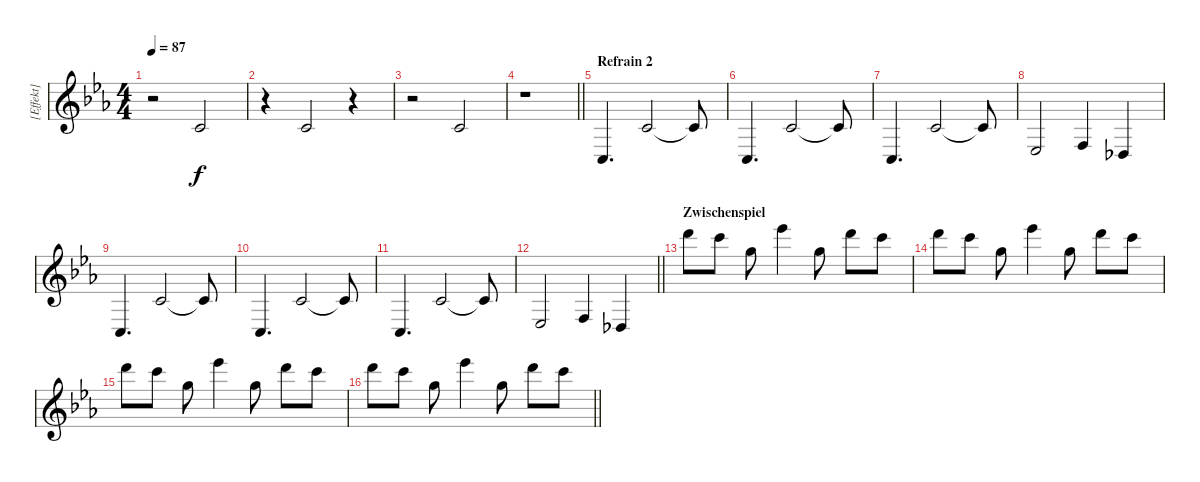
\track ("[Effekt]" "[Effekt]") {instrument synthstrings1}
\staff {score}
\tuning (E4 B3 G3 D3 A2 E2) {hide}
\ts (4 4)
\tempo 87
\clef g2
\ks cminor
r.2{dy f} 15.5.2{volume 6} |
r.4{volume 12} 15.5.2{volume 6} r.4 |
r.2{volume 12} 15.5.2{volume 6} |
\barLineRight lightlight
r.1 |
\section ("" "Refrain 2")
3.5.4{d volume 10} 15.5.2 15.5{t}.8 |
3.5.4{d} 15.5.2 15.5{t}.8 |
3.5.4{d} 15.5.2 15.5{t}.8 |
6.5.2 8.5.4 4.5.4 |
3.5.4{d} 15.5.2 15.5{t}.8 |
3.5.4{d} 15.5.2 15.5{t}.8 |
3.5.4{d} 15.5.2 15.5{t}.8 |
\barLineRight lightlight
6.5.2 8.5.4 4.5.4 |
\section ("" "Zwischenspiel")
22.1.8{volume 6 instrument fx8scifi} 20.1.8 15.1.8 23.1.4 15.1.8 22.1.8 20.1.8 |
22.1.8{volume 7} 20.1.8 15.1.8 23.1.4 15.1.8 22.1.8 20.1.8 |
22.1.8 20.1.8 15.1.8 23.1.4 15.1.8 22.1.8 20.1.8 |
\barLineRight lightlight
22.1.8{volume 6} 20.1.8 15.1.8 23.1.4 15.1.8 22.1.8 20.1.8
